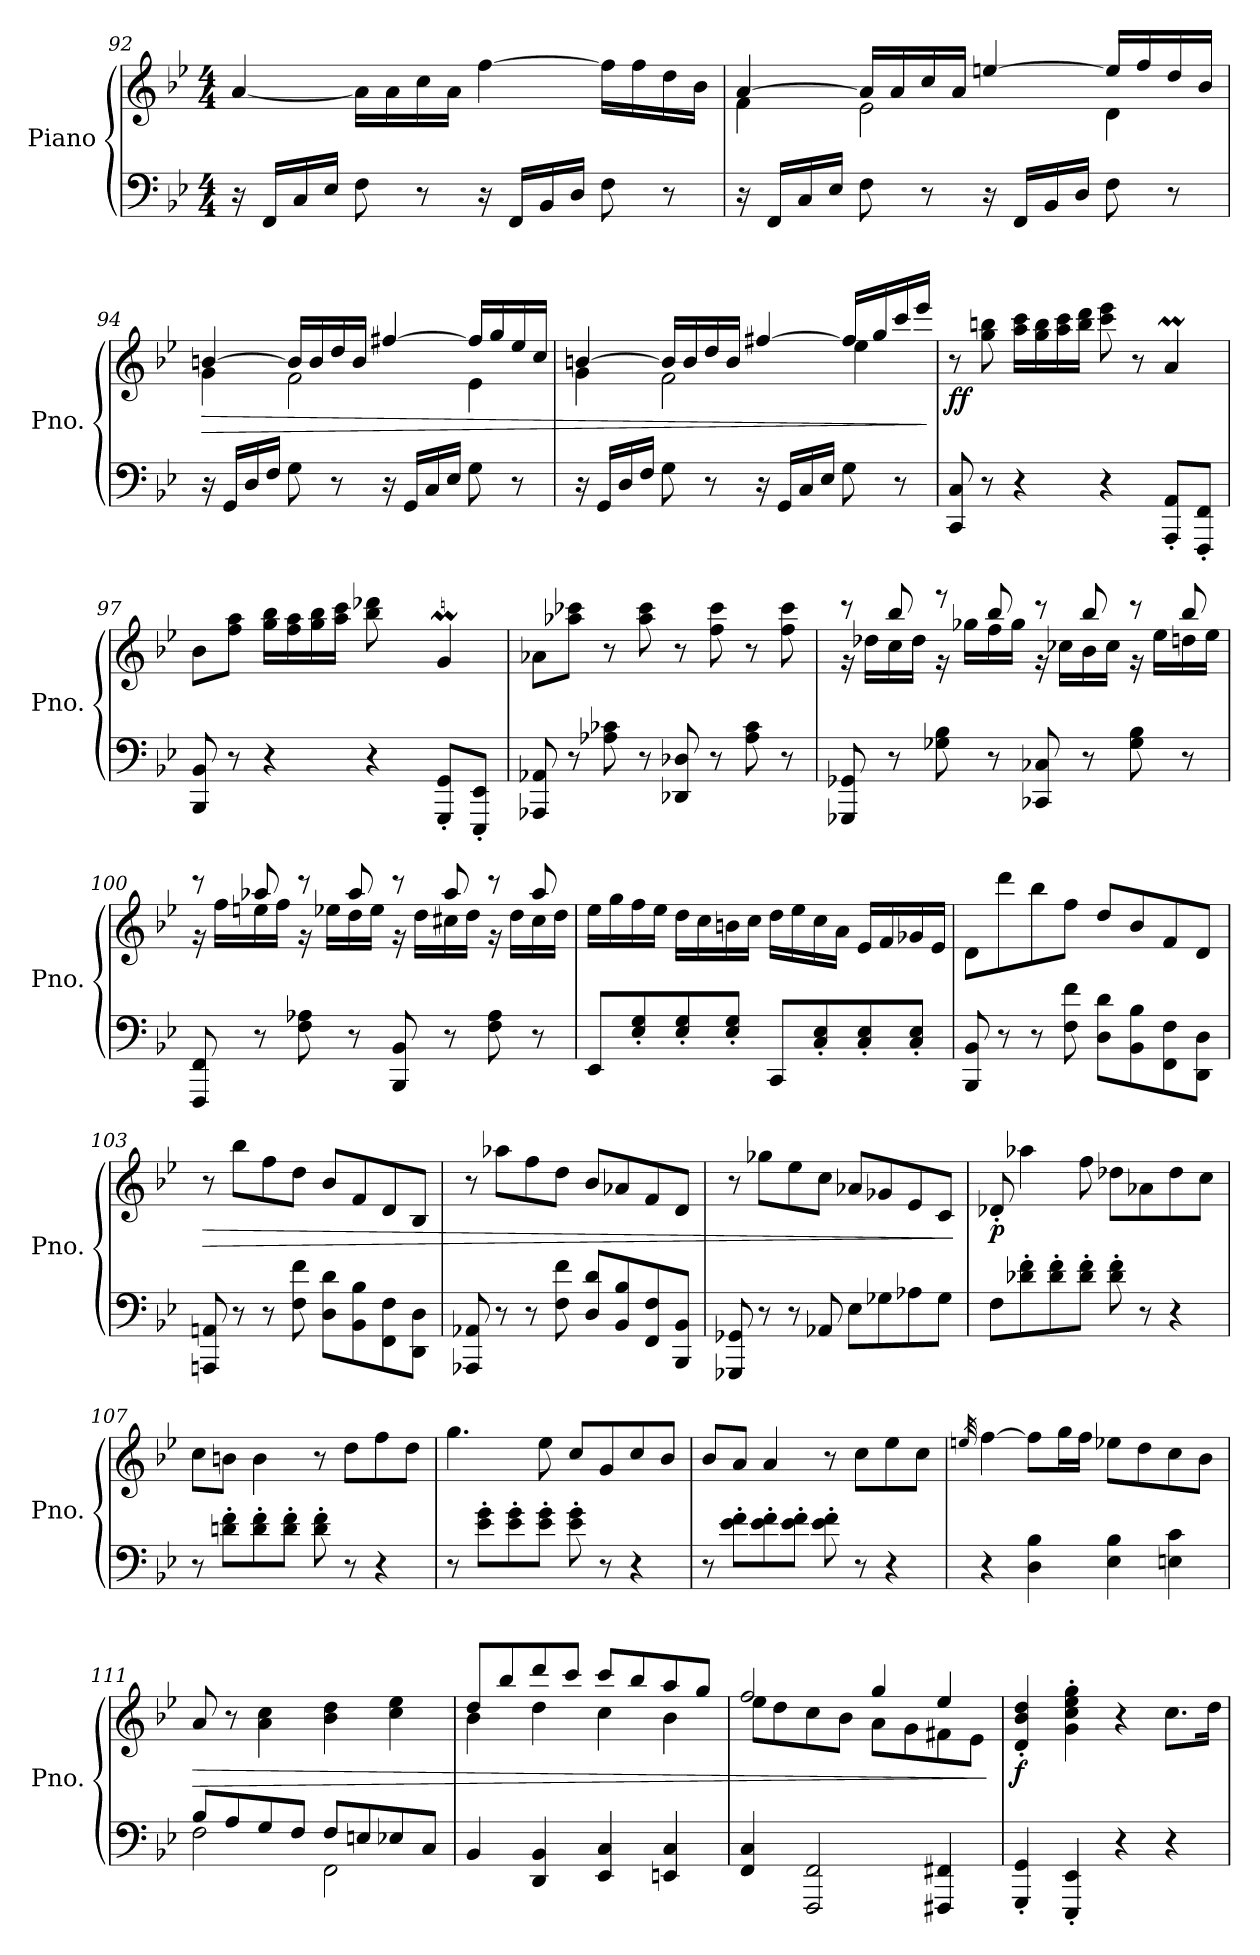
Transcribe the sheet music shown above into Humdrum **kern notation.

**kern	**kern	**dynam
*part1	*part1	*part1
*staff2	*staff1	*staff1/2
*I"Piano	*	*
*I'Pno.	*	*
*clefF4	*clefG2	*
*k[b-e-]	*k[b-e-]	*
*M4/4	*M4/4	*
=92	=92	=92
16r	[4a/	.
16FF/LL	.	.
16C/	.	.
16E-/JJ	.	.
8F\	16a\LL]	.
.	16a\	.
8r	16cc\	.
.	16a\JJ	.
16r	[4ff\	.
16FF/LL	.	.
16BB-/	.	.
16D/JJ	.	.
8F\	16ff\LL]	.
.	16ff\	.
8r	16dd\	.
.	16b-\JJ	.
!!LO:LB:g=z
=93	=93	=93
*	*^	*
16r	[4a/	4f\	.
16FF/LL	.	.	.
16C/	.	.	.
16E-/JJ	.	.	.
8F\	16a/LL]	2e-\	.
.	16a/	.	.
8r	16cc/	.	.
.	16a/JJ	.	.
16r	[4een/	.	.
16FF/LL	.	.	.
16BB-/	.	.	.
16D/JJ	.	.	.
8F\	16ee/LL]	4d\	.
.	16ff/	.	.
8r	16dd/	.	.
.	16b-/JJ	.	.
=94	=94	=94	=94
!	!	!	!LO:HP:b
16r	[4bn/	4g\	>
16GG/LL	.	.	.
16D/	.	.	.
16F/JJ	.	.	.
8G\	16b/LL]	2f\	.
.	16b/	.	.
8r	16dd/	.	.
.	16b/JJ	.	.
16r	[4ff#X/	.	.
16GG/LL	.	.	.
16C/	.	.	.
16E-/JJ	.	.	.
8G\	16ff#/LL]	4e-\	.
.	16gg/	.	.
8r	16ee-/	.	.
.	16cc/JJ	.	.
=95	=95	=95	=95
16r	[4bn/	4g\	.
16GG/LL	.	.	.
16D/	.	.	.
16F/JJ	.	.	.
8G\	16b/LL]	2f\	.
.	16b/	.	.
8r	16dd/	.	.
.	16b/JJ	.	.
16r	[4ff#X/	.	.
16GG/LL	.	.	.
16C/	.	.	.
16E-/JJ	.	.	.
8G\	16ff#/LL]	4ee-\	.
.	16gg/	.	.
8r	16ccc/	.	.
.	16eee-/JJ	.	.
*	*v	*v	*
.	.	]
!!LO:LB:g=z
=96	=96	=96
!	!	!LO:DY:b
8CC/ 8C/	8r	ff
8r	8gg\ 8bbn\	.
4r	16aa\ 16ccc\LL	.
.	16gg\ 16bb\	.
.	16aa\ 16ccc\	.
.	16bb\ 16ddd\JJ	.
4r	8ccc\ 8eee-\	.
.	8r	.
8AAA/' 8AA/'L	4am/	.
8FFF/' 8FF/'J	.	.
=97	=97	=97
8BBB-/ 8BB-/	8b-\L	.
8r	8ff\ 8aa\J	.
4r	16gg\ 16bb-\LL	.
.	16ff\ 16aa\	.
.	16gg\ 16bb-\	.
.	16aa\ 16ccc\JJ	.
4r	8bb-\ 8ddd-X\	.
.	8a-X/yy	.
8GGG/' 8GG/'L	4gM/	.
8EEE-/' 8EE-/'J	.	.
=98	=98	=98
8AAA-X/ 8AA-X/	8a-X\L	.
8r	8aa-X\ 8ccc-X\J	.
8A-X\ 8c-X\	8r	.
8r	8aa-\ 8ccc-\	.
8DD-X/ 8D-X/	8r	.
8r	8ff\ 8ccc-\	.
8A-\ 8c-\	8r	.
8r	8ff\ 8ccc-\	.
!!LO:LB:g=z
=99	=99	=99
*	*^	*
8GGG-X/ 8GG-X/	8r	16r	.
.	.	16dd-X\LL	.
8r	8bb-/	16cc\	.
.	.	16dd-\JJ	.
8G-X\ 8B-\	8r	16r	.
.	.	16gg-X\LL	.
8r	8bb-/	16ff\	.
.	.	16gg-\JJ	.
8CC-X/ 8C-X/	8r	16r	.
.	.	16cc-X\LL	.
8r	8bb-/	16b-\	.
.	.	16cc-\JJ	.
8G-\ 8B-\	8r	16r	.
.	.	16ee-\LL	.
8r	8bb-/	16ddn\	.
.	.	16ee-\JJ	.
=100	=100	=100	=100
8FFF/ 8FF/	8r	16r	.
.	.	16ff\LL	.
8r	8aa-X/	16een\	.
.	.	16ff\JJ	.
8F\ 8A-X\	8r	16r	.
.	.	16ee-X\LL	.
8r	8aa-/	16dd\	.
.	.	16ee-\JJ	.
8BBB-/ 8BB-/	8r	16r	.
.	.	16dd\LL	.
8r	8aa-/	16cc#X\	.
.	.	16dd\JJ	.
8F\ 8A-\	8r	16r	.
.	.	16dd\LL	.
8r	8aa-/	16cc#\	.
.	.	16dd\JJ	.
*	*v	*v	*
!!LO:LB:g=z
=101	=101	=101
8EE-/L	16ee-\LL	.
.	16gg\	.
8E-/' 8G/'	16ff\	.
.	16ee-\JJ	.
8E-/' 8G/'	16dd\LL	.
.	16cc\	.
8E-/' 8G/'J	16bn\	.
.	16cc\JJ	.
8CC/L	16dd\LL	.
.	16ee-\	.
8C/' 8E-/'	16cc\	.
.	16a\JJ	.
8C/' 8E-/'	16e-/LL	.
.	16f/	.
8C/' 8E-/'J	16g-X/	.
.	16e-/JJ	.
=102	=102	=102
8BBB-/ 8BB-/	8d\L	.
8r	8ddd\	.
8r	8bb-\	.
8F\ 8f\	8ff\J	.
8D\ 8d\L	8dd/L	.
8BB-\ 8B-\	8b-/	.
8FF\ 8F\	8f/	.
8DD\ 8D\J	8d/J	.
=103	=103	=103
!	!	!LO:HP:b
8AAAn/ 8AAn/	8r	>
8r	8bb-\L	.
8r	8ff\	.
8F\ 8f\	8dd\J	.
8D\ 8d\L	8b-/L	.
8BB-\ 8B-\	8f/	.
8FF\ 8F\	8d/	.
8DD\ 8D\J	8B-/J	.
=104	=104	=104
8AAA-X/ 8AA-X/	8r	.
8r	8aa-X\L	.
8r	8ff\	.
8F\ 8f\	8dd\J	.
8D/ 8d/L	8b-/L	.
8BB-/ 8B-/	8a-X/	.
8FF/ 8F/	8f/	.
8BBB-/ 8BB-/J	8d/J	.
!!LO:PB:g=z
=105	=105	=105
8GGG-X/ 8GG-X/	8r	.
8r	8gg-X\L	.
8r	8ee-\	.
8AA-X/	8cc\J	.
8E-\L	8a-X/L	.
8G-X\	8g-X/	.
8A-X\	8e-/	.
8G-\J	8c/J	.
.	.	]
=106	=106	=106
!	!	!LO:DY:b
8F\L	8d-X'/	p
8d-X\' 8f\'	4aa-X\	.
8d-\' 8f\'	.	.
8d-\' 8f\'J	8ff\	.
8d-\' 8f\'	8dd-X\L	.
8r	8a-X\	.
4r	8dd-\	.
.	8cc\J	.
=107	=107	=107
8r	8cc\L	.
8dn\' 8f\'L	8bn\J	.
8d\' 8f\'	4b\	.
8d\' 8f\'J	.	.
8d\' 8f\'	8r	.
8r	8dd\L	.
4r	8ff\	.
.	8dd\J	.
=108	=108	=108
8r	4.gg\	.
8e-\' 8g\'L	.	.
8e-\' 8g\'	.	.
8e-\' 8g\'J	8ee-\	.
8e-\' 8g\'	8cc/L	.
8r	8g/	.
4r	8cc/	.
.	8b-/J	.
=109	=109	=109
8r	8b-/L	.
8e-\' 8f\'L	8a/J	.
8e-\' 8f\'	4a/	.
8e-\' 8f\'J	.	.
8e-\' 8f\'	8r	.
8r	8cc\L	.
4r	8ee-\	.
.	8cc\J	.
!!LO:LB:g=z
=110	=110	=110
.	32qeen/	.
4r	[4ff\	.
4D\ 4B-\	8ff\L]	.
.	16gg\L	.
.	16ff\JJ	.
4E-\ 4B-\	8ee-X\L	.
.	8dd\	.
4En\ 4c\	8cc\	.
.	8b-\J	.
=111	=111	=111
*^	*	*
!	!	!	!LO:HP:b
8B-/L	2F\	8a/	>
8A/	.	8r	.
8G/	.	4a\ 4cc\	.
8F/J	.	.	.
8F/L	2FF\	4b-\ 4dd\	.
8En/	.	.	.
8E-X/	.	4cc\ 4ee-\	.
8C/J	.	.	.
*v	*v	*	*
=112	=112	=112
*	*^	*
4BB-/	8dd/L	4b-\	.
.	8bb-/	.	.
4DD/ 4BB-/	8ddd/	4dd\	.
.	8ccc/J	.	.
4EE-/ 4C/	8ccc/L	4cc\	.
.	8bb-/	.	.
4EEn/ 4C/	8aa/	4b-\	.
.	8gg/J	.	.
=113	=113	=113	=113
4FF/ 4C/	2ff/	8ee-\L	.
.	.	8dd\	.
2FFF/ 2FF/	.	8cc\	.
.	.	8b-\J	.
.	4gg/	8a\L	.
.	.	8g\	.
4FFF#X/ 4FF#X/	4ee-/	8f#X\	.
.	.	8e-\J	.
*	*v	*v	*
.	.	]
=114	=114	=114
!	!	!LO:DY:b
4GGG/' 4GG/'	4d/' 4b-/' 4dd/'	f
4EEE-/' 4EE-/'	4g\' 4cc\' 4ee-\' 4gg\'	.
4r	4r	.
4r	8.cc\L	.
.	16dd\Jk	.
=	=	=
*-	*-	*-
